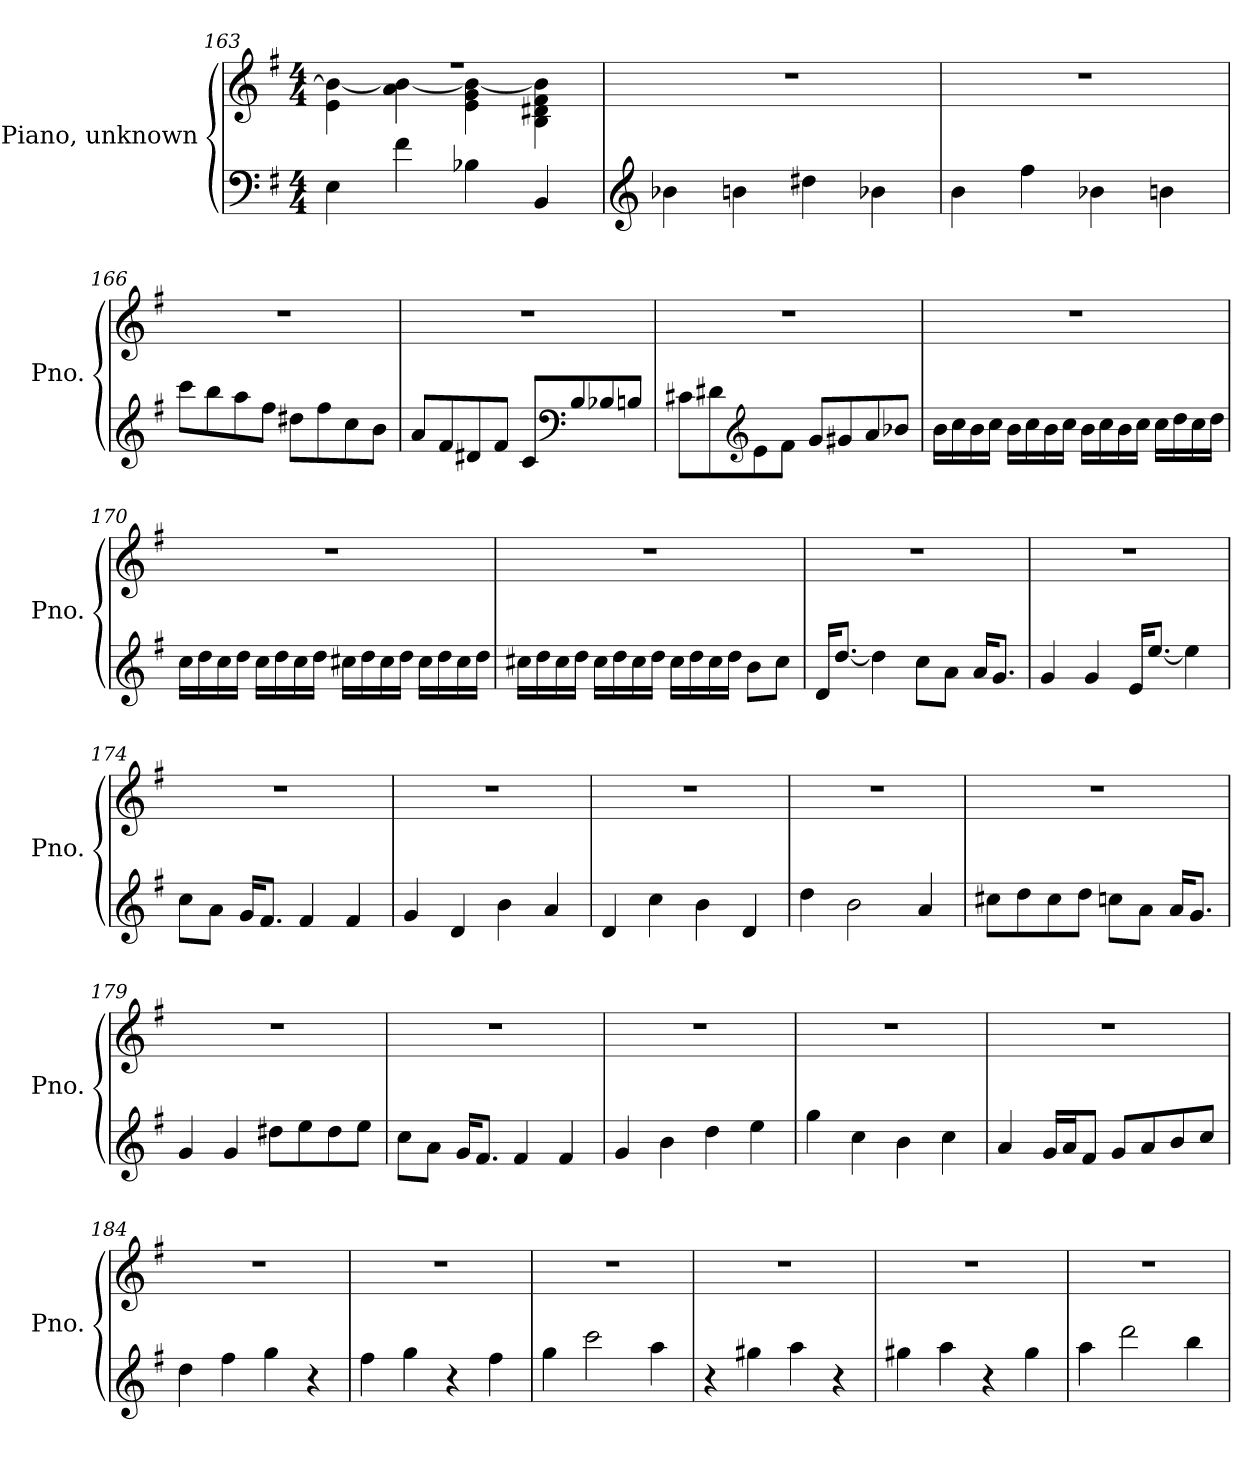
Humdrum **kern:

**kern	**kern
*part1	*part1
*staff2	*staff1
*I"Piano, unknown	*
*I'Pno.	*
!!LO:PB:g=z
*clefF4	*clefG2
*k[f#]	*k[f#]
*M4/4	*M4/4
=163	=163
*	*^
4E\	1r	4e\ 4b\_
4f#\	.	4a\ 4b\_
4B-X\	.	4e\ 4g\ 4b\_
4BB/	.	4B\ 4d#X\ 4f#\ 4b\]
*	*v	*v
=164	=164
*clefG2	*
4b-X\	1r
4bn\	.
4dd#X\	.
4b-X\	.
=165	=165
4b\	1r
4ff#\	.
4b-X\	.
4bn\	.
=166	=166
8ccc\L	1r
8bb\	.
8aa\	.
8ff#\J	.
8dd#X\L	.
8ff#\	.
8cc\	.
8b\J	.
!!LO:LB:g=z
=167	=167
8a/L	1r
8f#/	.
8d#X/	.
8f#/J	.
8c/L	.
*clefF4	*
8B/	.
8B-X/	.
8Bn/J	.
=168	=168
8c#X\L	1r
8d#X\	.
*clefG2	*
8e\	.
8f#\J	.
8g/L	.
8g#X/	.
8a/	.
8b-X/J	.
=169	=169
16b\LL	1r
16cc\	.
16b\	.
16cc\JJ	.
16b\LL	.
16cc\	.
16b\	.
16cc\JJ	.
16b\LL	.
16cc\	.
16b\	.
16cc\JJ	.
16cc\LL	.
16dd\	.
16cc\	.
16dd\JJ	.
!!LO:LB:g=z
=170	=170
16cc\LL	1r
16dd\	.
16cc\	.
16dd\JJ	.
16cc\LL	.
16dd\	.
16cc\	.
16dd\JJ	.
16cc#X\LL	.
16dd\	.
16cc#\	.
16dd\JJ	.
16cc#\LL	.
16dd\	.
16cc#\	.
16dd\JJ	.
=171	=171
16cc#X\LL	1r
16dd\	.
16cc#\	.
16dd\JJ	.
16cc#\LL	.
16dd\	.
16cc#\	.
16dd\JJ	.
16cc#\LL	.
16dd\	.
16cc#\	.
16dd\JJ	.
8b\L	.
8cc#\J	.
=172	=172
16d/KL	1r
[8.dd/J	.
4dd\]	.
8cc\L	.
8a\J	.
16a/KL	.
8.g/J	.
!!LO:LB:g=z
=173	=173
4g/	1r
4g/	.
16e/KL	.
[8.ee/J	.
4ee\]	.
=174	=174
8cc\L	1r
8a\J	.
16g/KL	.
8.f#/J	.
4f#/	.
4f#/	.
=175	=175
4g/	1r
4d/	.
4b\	.
4a/	.
=176	=176
4d/	1r
4cc\	.
4b\	.
4d/	.
=177	=177
4dd\	1r
2b\	.
4a/	.
=178	=178
8cc#X\L	1r
8dd\	.
8cc#\	.
8dd\J	.
8ccn\L	.
8a\J	.
16a/KL	.
8.g/J	.
=179	=179
4g/	1r
4g/	.
8dd#X\L	.
8ee\	.
8dd#\	.
8ee\J	.
!!LO:LB:g=z
=180	=180
8cc\L	1r
8a\J	.
16g/KL	.
8.f#/J	.
4f#/	.
4f#/	.
=181	=181
4g/	1r
4b\	.
4dd\	.
4ee\	.
=182	=182
4gg\	1r
4cc\	.
4b\	.
4cc\	.
=183	=183
4a/	1r
16g/LL	.
16a/J	.
8f#/J	.
8g/L	.
8a/	.
8b/	.
8cc/J	.
=184	=184
4dd\	1r
4ff#\	.
4gg\	.
4r	.
=185	=185
4ff#\	1r
4gg\	.
4r	.
4ff#\	.
=186	=186
4gg\	1r
2ccc\	.
4aa\	.
!!LO:LB:g=z
=187	=187
4r	1r
4gg#X\	.
4aa\	.
4r	.
=188	=188
4gg#X\	1r
4aa\	.
4r	.
4gg#\	.
=189	=189
4aa\	1r
2ddd\	.
4bb\	.
=	=
*-	*-
